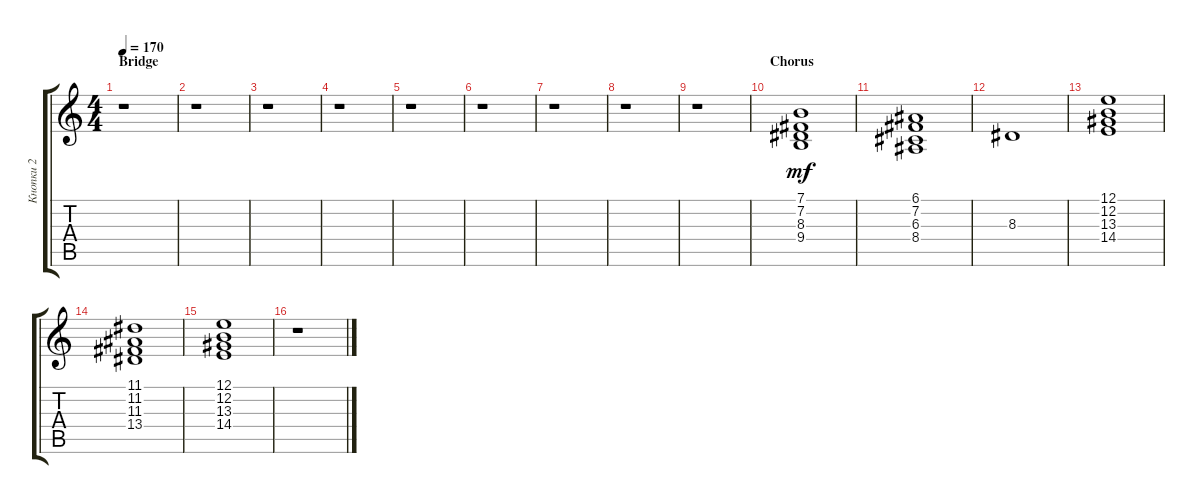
\track ("Кнопки 2" "Кнопки 2") {instrument choiraahs}
\staff {score tabs}
\tuning (E4 B3 G3 D3 A2 E2) {hide}
\ts (4 4)
\section ("" "Bridge")
\tempo 170
\clef g2
\ks c
r.1{dy mf} |
r.1 |
r.1 |
r.1 |
r.1 |
r.1 |
r.1 |
r.1 |
r.1 |
\section ("" "Chorus")
(7.1 7.2 8.3 9.4).1 |
(6.1 7.2 6.3 8.4).1 |
8.3.1 |
(12.1 12.2 13.3 14.4).1 |
(11.1 11.2 11.3 13.4).1 |
(12.1 12.2 13.3 14.4).1 |
r.1
